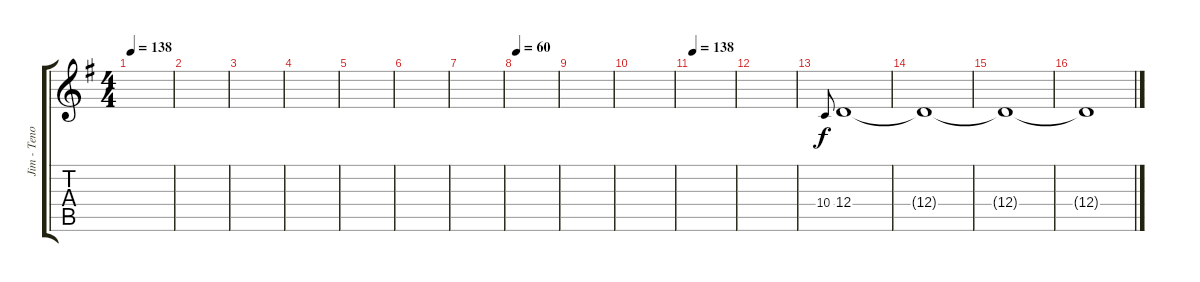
\track ("Jim - Tenor Sax" "Jim - Teno") {instrument tenorsax}
\staff {score tabs}
\tuning (E4 B3 G3 D3 A2 E2) {hide}
\ts (4 4)
\tempo 138
\clef g2
\ks g
|
|
|
|
|
|
|
\tempo 60
|
|
|
\tempo 138
|
|
10.4.8{gr onbeat dy f} 12.4.1 |
12.4{t}.1{volume 0} |
12.4{t}.1 |
12.4{t}.1
